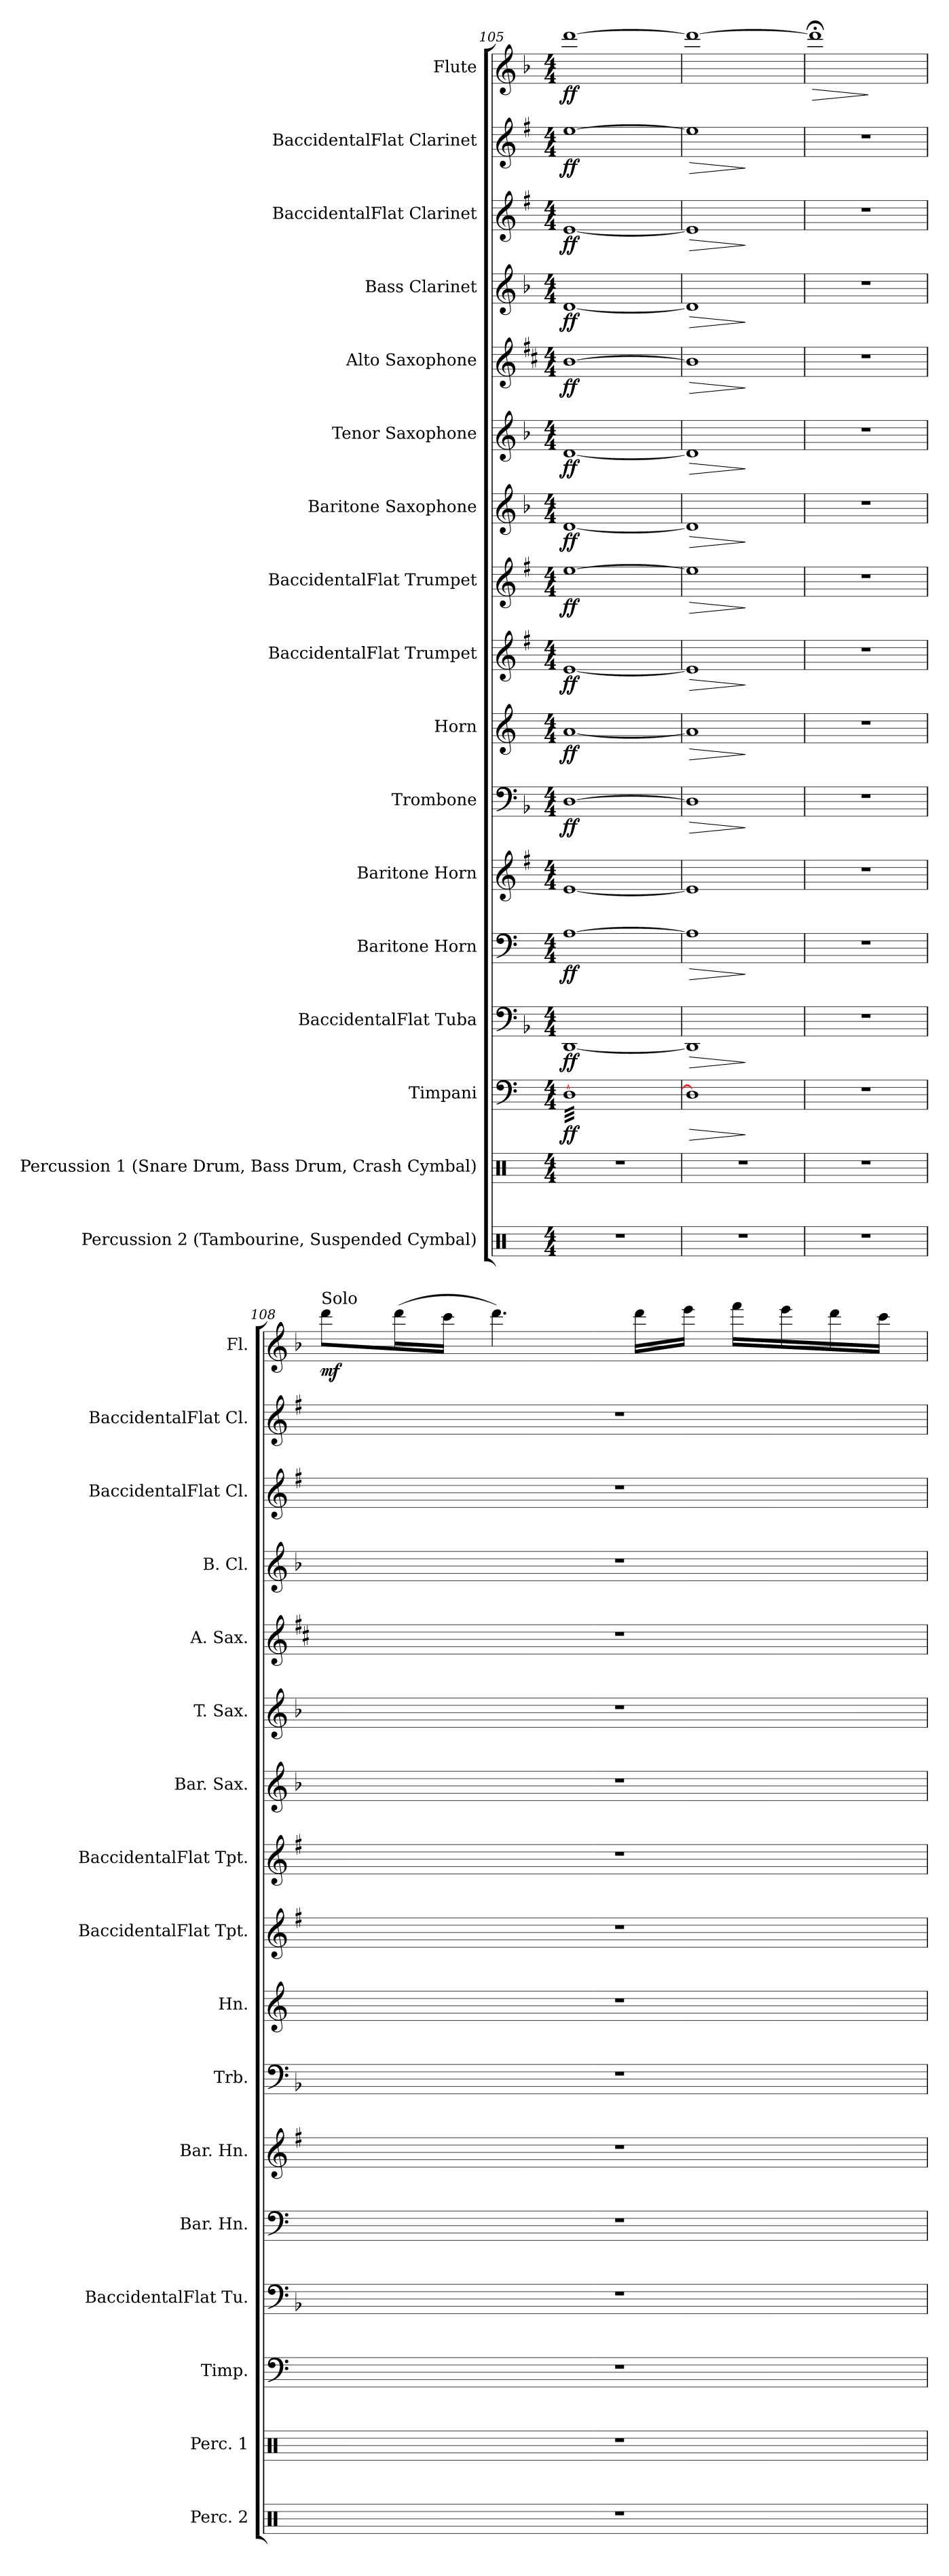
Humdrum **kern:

**kern	**kern	**kern	**dynam	**kern	**dynam	**kern	**dynam	**kern	**kern	**dynam	**kern	**dynam	**kern	**dynam	**kern	**dynam	**kern	**dynam	**kern	**dynam	**kern	**dynam	**kern	**dynam	**kern	**dynam	**kern	**dynam	**kern	**dynam
*part17	*part16	*part15	*part15	*part14	*part14	*part13	*part13	*part12	*part11	*part11	*part10	*part10	*part9	*part9	*part8	*part8	*part7	*part7	*part6	*part6	*part5	*part5	*part4	*part4	*part3	*part3	*part2	*part2	*part1	*part1
*staff17	*staff16	*staff15	*staff15	*staff14	*staff14	*staff13	*staff13	*staff12	*staff11	*staff11	*staff10	*staff10	*staff9	*staff9	*staff8	*staff8	*staff7	*staff7	*staff6	*staff6	*staff5	*staff5	*staff4	*staff4	*staff3	*staff3	*staff2	*staff2	*staff1	*staff1
*I"Percussion 2 (Tambourine, Suspended Cymbal)	*I"Percussion 1 (Snare Drum, Bass Drum, Crash Cymbal)	*I"Timpani	*	*I"BaccidentalFlat Tuba	*	*I"Baritone Horn	*	*I"Baritone Horn	*I"Trombone	*	*I"Horn	*	*I"BaccidentalFlat Trumpet	*	*I"BaccidentalFlat Trumpet	*	*I"Baritone Saxophone	*	*I"Tenor Saxophone	*	*I"Alto Saxophone	*	*I"Bass Clarinet	*	*I"BaccidentalFlat Clarinet	*	*I"BaccidentalFlat Clarinet	*	*I"Flute	*
*I'Perc. 2	*I'Perc. 1	*I'Timp.	*	*I'BaccidentalFlat Tu.	*	*I'Bar. Hn.	*	*I'Bar. Hn.	*I'Trb.	*	*I'Hn.	*	*I'BaccidentalFlat Tpt.	*	*I'BaccidentalFlat Tpt.	*	*I'Bar. Sax.	*	*I'T. Sax.	*	*I'A. Sax.	*	*I'B. Cl.	*	*I'BaccidentalFlat Cl.	*	*I'BaccidentalFlat Cl.	*	*I'Fl.	*
*clefX	*clefX	*clefF4	*	*clefF4	*	*clefF4	*	*clefG2	*clefF4	*	*clefG2	*	*clefG2	*	*clefG2	*	*clefG2	*	*clefG2	*	*clefG2	*	*clefG2	*	*clefG2	*	*clefG2	*	*clefG2	*
*	*	*	*	*	*	*ITrd4c7	*	*ITrd1c2	*	*	*ITrd4c7	*	*ITrd1c2	*	*ITrd1c2	*	*ITrd12c21	*	*ITrd8c14	*	*ITrd5c9	*	*ITrd8c14	*	*ITrd1c2	*	*ITrd1c2	*	*	*
*k[]	*k[]	*k[]	*	*k[b-]	*	*k[b-]	*	*k[b-]	*k[b-]	*	*k[b-]	*	*k[b-]	*	*k[b-]	*	*k[b-]	*	*k[b-]	*	*k[b-]	*	*k[b-]	*	*k[b-]	*	*k[b-]	*	*k[b-]	*
*M4/4	*M4/4	*M4/4	*	*M4/4	*	*M4/4	*	*M4/4	*M4/4	*	*M4/4	*	*M4/4	*	*M4/4	*	*M4/4	*	*M4/4	*	*M4/4	*	*M4/4	*	*M4/4	*	*M4/4	*	*M4/4	*
=105	=105	=105	=105	=105	=105	=105	=105	=105	=105	=105	=105	=105	=105	=105	=105	=105	=105	=105	=105	=105	=105	=105	=105	=105	=105	=105	=105	=105	=105	=105
!	!	!	!LO:DY:b	!	!LO:DY:b	!	!LO:DY:b	!	!	!LO:DY:b	!	!LO:DY:b	!	!LO:DY:b	!	!LO:DY:b	!	!LO:DY:b	!	!LO:DY:b	!	!LO:DY:b	!	!LO:DY:b	!	!LO:DY:b	!	!LO:DY:b	!	!LO:DY:b
*	*	*tremolo	*	*	*	*	*	*	*	*	*	*	*	*	*	*	*	*	*	*	*	*	*	*	*	*	*	*	*	*
1r	1r	[32DLLL	ff	[1DD	ff	[1D	ff	[1d	[1D	ff	[1d	ff	[1d	ff	[1dd	ff	[1D	ff	[1D	ff	[1d	ff	[1D	ff	[1d	ff	[1dd	ff	[1ddd	ff
.	.	32D	.	.	.	.	.	.	.	.	.	.	.	.	.	.	.	.	.	.	.	.	.	.	.	.	.	.	.	.
.	.	32D	.	.	.	.	.	.	.	.	.	.	.	.	.	.	.	.	.	.	.	.	.	.	.	.	.	.	.	.
.	.	32D	.	.	.	.	.	.	.	.	.	.	.	.	.	.	.	.	.	.	.	.	.	.	.	.	.	.	.	.
.	.	32D	.	.	.	.	.	.	.	.	.	.	.	.	.	.	.	.	.	.	.	.	.	.	.	.	.	.	.	.
.	.	32D	.	.	.	.	.	.	.	.	.	.	.	.	.	.	.	.	.	.	.	.	.	.	.	.	.	.	.	.
.	.	32D	.	.	.	.	.	.	.	.	.	.	.	.	.	.	.	.	.	.	.	.	.	.	.	.	.	.	.	.
.	.	32D	.	.	.	.	.	.	.	.	.	.	.	.	.	.	.	.	.	.	.	.	.	.	.	.	.	.	.	.
.	.	32D	.	.	.	.	.	.	.	.	.	.	.	.	.	.	.	.	.	.	.	.	.	.	.	.	.	.	.	.
.	.	32D	.	.	.	.	.	.	.	.	.	.	.	.	.	.	.	.	.	.	.	.	.	.	.	.	.	.	.	.
.	.	32D	.	.	.	.	.	.	.	.	.	.	.	.	.	.	.	.	.	.	.	.	.	.	.	.	.	.	.	.
.	.	32D	.	.	.	.	.	.	.	.	.	.	.	.	.	.	.	.	.	.	.	.	.	.	.	.	.	.	.	.
.	.	32D	.	.	.	.	.	.	.	.	.	.	.	.	.	.	.	.	.	.	.	.	.	.	.	.	.	.	.	.
.	.	32D	.	.	.	.	.	.	.	.	.	.	.	.	.	.	.	.	.	.	.	.	.	.	.	.	.	.	.	.
.	.	32D	.	.	.	.	.	.	.	.	.	.	.	.	.	.	.	.	.	.	.	.	.	.	.	.	.	.	.	.
.	.	32D	.	.	.	.	.	.	.	.	.	.	.	.	.	.	.	.	.	.	.	.	.	.	.	.	.	.	.	.
.	.	32D	.	.	.	.	.	.	.	.	.	.	.	.	.	.	.	.	.	.	.	.	.	.	.	.	.	.	.	.
.	.	32D	.	.	.	.	.	.	.	.	.	.	.	.	.	.	.	.	.	.	.	.	.	.	.	.	.	.	.	.
.	.	32D	.	.	.	.	.	.	.	.	.	.	.	.	.	.	.	.	.	.	.	.	.	.	.	.	.	.	.	.
.	.	32D	.	.	.	.	.	.	.	.	.	.	.	.	.	.	.	.	.	.	.	.	.	.	.	.	.	.	.	.
.	.	32D	.	.	.	.	.	.	.	.	.	.	.	.	.	.	.	.	.	.	.	.	.	.	.	.	.	.	.	.
.	.	32D	.	.	.	.	.	.	.	.	.	.	.	.	.	.	.	.	.	.	.	.	.	.	.	.	.	.	.	.
.	.	32D	.	.	.	.	.	.	.	.	.	.	.	.	.	.	.	.	.	.	.	.	.	.	.	.	.	.	.	.
.	.	32D	.	.	.	.	.	.	.	.	.	.	.	.	.	.	.	.	.	.	.	.	.	.	.	.	.	.	.	.
.	.	32D	.	.	.	.	.	.	.	.	.	.	.	.	.	.	.	.	.	.	.	.	.	.	.	.	.	.	.	.
.	.	32D	.	.	.	.	.	.	.	.	.	.	.	.	.	.	.	.	.	.	.	.	.	.	.	.	.	.	.	.
.	.	32D	.	.	.	.	.	.	.	.	.	.	.	.	.	.	.	.	.	.	.	.	.	.	.	.	.	.	.	.
.	.	32D	.	.	.	.	.	.	.	.	.	.	.	.	.	.	.	.	.	.	.	.	.	.	.	.	.	.	.	.
.	.	32D	.	.	.	.	.	.	.	.	.	.	.	.	.	.	.	.	.	.	.	.	.	.	.	.	.	.	.	.
.	.	32D	.	.	.	.	.	.	.	.	.	.	.	.	.	.	.	.	.	.	.	.	.	.	.	.	.	.	.	.
.	.	32D	.	.	.	.	.	.	.	.	.	.	.	.	.	.	.	.	.	.	.	.	.	.	.	.	.	.	.	.
.	.	32DJJJ	.	.	.	.	.	.	.	.	.	.	.	.	.	.	.	.	.	.	.	.	.	.	.	.	.	.	.	.
*	*	*Xtremolo	*	*	*	*	*	*	*	*	*	*	*	*	*	*	*	*	*	*	*	*	*	*	*	*	*	*	*	*
=106	=106	=106	=106	=106	=106	=106	=106	=106	=106	=106	=106	=106	=106	=106	=106	=106	=106	=106	=106	=106	=106	=106	=106	=106	=106	=106	=106	=106	=106	=106
!	!	!	!LO:HP:b	!	!LO:HP:b	!	!LO:HP:b	!	!	!LO:HP:b	!	!LO:HP:b	!	!LO:HP:b	!	!LO:HP:b	!	!LO:HP:b	!	!LO:HP:b	!	!LO:HP:b	!	!LO:HP:b	!	!LO:HP:b	!	!LO:HP:b	!	!
1r	1r	1D]	>	1DD]	>	1D]	>	1d]	1D]	>	1d]	>	1d]	>	1dd]	>	1D]	>	1D]	>	1d]	>	1D]	>	1d]	>	1dd]	>	1ddd_	.
.	.	.	]	.	]	.	]	.	.	]	.	]	.	]	.	]	.	]	.	]	.	]	.	]	.	]	.	]	.	.
=107	=107	=107	=107	=107	=107	=107	=107	=107	=107	=107	=107	=107	=107	=107	=107	=107	=107	=107	=107	=107	=107	=107	=107	=107	=107	=107	=107	=107	=107	=107
!	!	!	!	!	!	!	!	!	!	!	!	!	!	!	!	!	!	!	!	!	!	!	!	!	!	!	!	!	!	!LO:HP:b
1r	1r	1r	.	1r	.	1r	.	1r	1r	.	1r	.	1r	.	1r	.	1r	.	1r	.	1r	.	1r	.	1r	.	1r	.	1ddd;<]	>
.	.	.	.	.	.	.	.	.	.	.	.	.	.	.	.	.	.	.	.	.	.	.	.	.	.	.	.	.	.	]
=108	=108	=108	=108	=108	=108	=108	=108	=108	=108	=108	=108	=108	=108	=108	=108	=108	=108	=108	=108	=108	=108	=108	=108	=108	=108	=108	=108	=108	=108	=108
!!LO:REH:place=s1:a:B:fs=14:t=8
*	*	*	*	*	*	*	*	*	*	*	*	*	*	*	*	*	*	*	*	*	*	*	*	*	*	*	*	*	*MM70	*
!	!	!	!	!	!	!	!	!	!	!	!	!	!	!	!	!	!	!	!	!	!	!	!	!	!	!	!	!	!LO:TX:a:t=Solo	!
!	!	!	!	!	!	!	!	!	!	!	!	!	!	!	!	!	!	!	!	!	!	!	!	!	!	!	!	!	!	!LO:DY:b
1r	1r	1r	.	1r	.	1r	.	1r	1r	.	1r	.	1r	.	1r	.	1r	.	1r	.	1r	.	1r	.	1r	.	1r	.	8ddd\L	mf
.	.	.	.	.	.	.	.	.	.	.	.	.	.	.	.	.	.	.	.	.	.	.	.	.	.	.	.	.	(16ddd\L	.
.	.	.	.	.	.	.	.	.	.	.	.	.	.	.	.	.	.	.	.	.	.	.	.	.	.	.	.	.	16ccc\JJ	.
.	.	.	.	.	.	.	.	.	.	.	.	.	.	.	.	.	.	.	.	.	.	.	.	.	.	.	.	.	4.ddd\)	.
.	.	.	.	.	.	.	.	.	.	.	.	.	.	.	.	.	.	.	.	.	.	.	.	.	.	.	.	.	16ddd\LL	.
.	.	.	.	.	.	.	.	.	.	.	.	.	.	.	.	.	.	.	.	.	.	.	.	.	.	.	.	.	16eee\JJ	.
.	.	.	.	.	.	.	.	.	.	.	.	.	.	.	.	.	.	.	.	.	.	.	.	.	.	.	.	.	16fff\LL	.
.	.	.	.	.	.	.	.	.	.	.	.	.	.	.	.	.	.	.	.	.	.	.	.	.	.	.	.	.	16eee\	.
.	.	.	.	.	.	.	.	.	.	.	.	.	.	.	.	.	.	.	.	.	.	.	.	.	.	.	.	.	16ddd\	.
.	.	.	.	.	.	.	.	.	.	.	.	.	.	.	.	.	.	.	.	.	.	.	.	.	.	.	.	.	16ccc\JJ	.
=	=	=	=	=	=	=	=	=	=	=	=	=	=	=	=	=	=	=	=	=	=	=	=	=	=	=	=	=	=	=
*-	*-	*-	*-	*-	*-	*-	*-	*-	*-	*-	*-	*-	*-	*-	*-	*-	*-	*-	*-	*-	*-	*-	*-	*-	*-	*-	*-	*-	*-	*-
